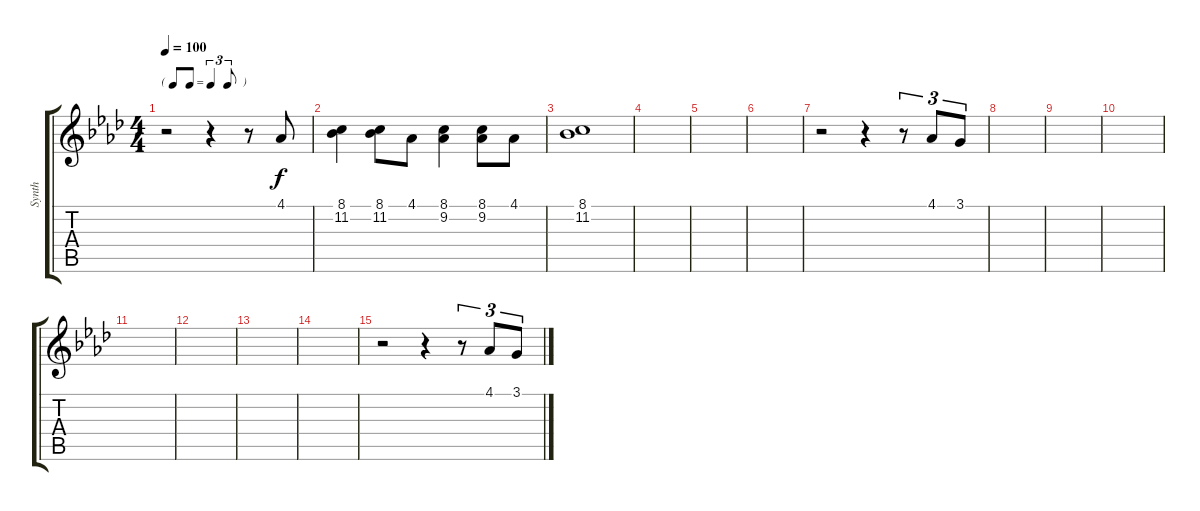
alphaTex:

\track ("Synth" "Synth") {instrument vibraphone}
\staff {score tabs}
\tuning (E4 B3 G3 D3 A2 E2) {hide}
\ts (4 4)
\tf triplet8th
\tempo 100
\clef g2
\ks ab
r.2{dy f} r.4 r.8 4.1.8 |
(8.1 11.2).4 (8.1 11.2).8 4.1.8 (8.1 9.2).4 (8.1 9.2).8 4.1.8 |
(8.1 11.2).1 |
|
|
|
r.2 r.4 r.8{tu (3 2)} 4.1.8{tu (3 2)} 3.1.8{tu (3 2)} |
|
|
|
|
|
|
|
r.2 r.4 r.8{tu (3 2)} 4.1.8{tu (3 2)} 3.1.8{tu (3 2)}
